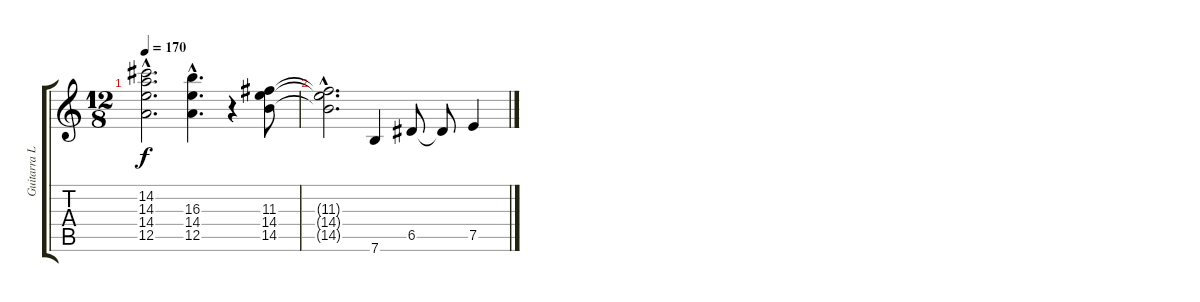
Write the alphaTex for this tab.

\track ("Guitarra Limpa" "Guitarra L") {instrument electricguitarjazz}
\staff {score tabs}
\tuning (E4 B3 G3 D3 A2 E2) {hide}
\ts (12 8)
\tempo 170
\clef g2
\ks c
(14.2{hac} 14.3{hac} 14.4{hac} 12.5{hac}).2{d dy f} (16.3{hac} 14.4{hac} 12.5{hac}).4{d} r.4 (11.3 14.4 14.5).8 |
(11.3{hac t} 14.4{hac t} 14.5{hac t}).2{d} 7.6.4 6.5.8 6.5{t}.8 7.5.4
